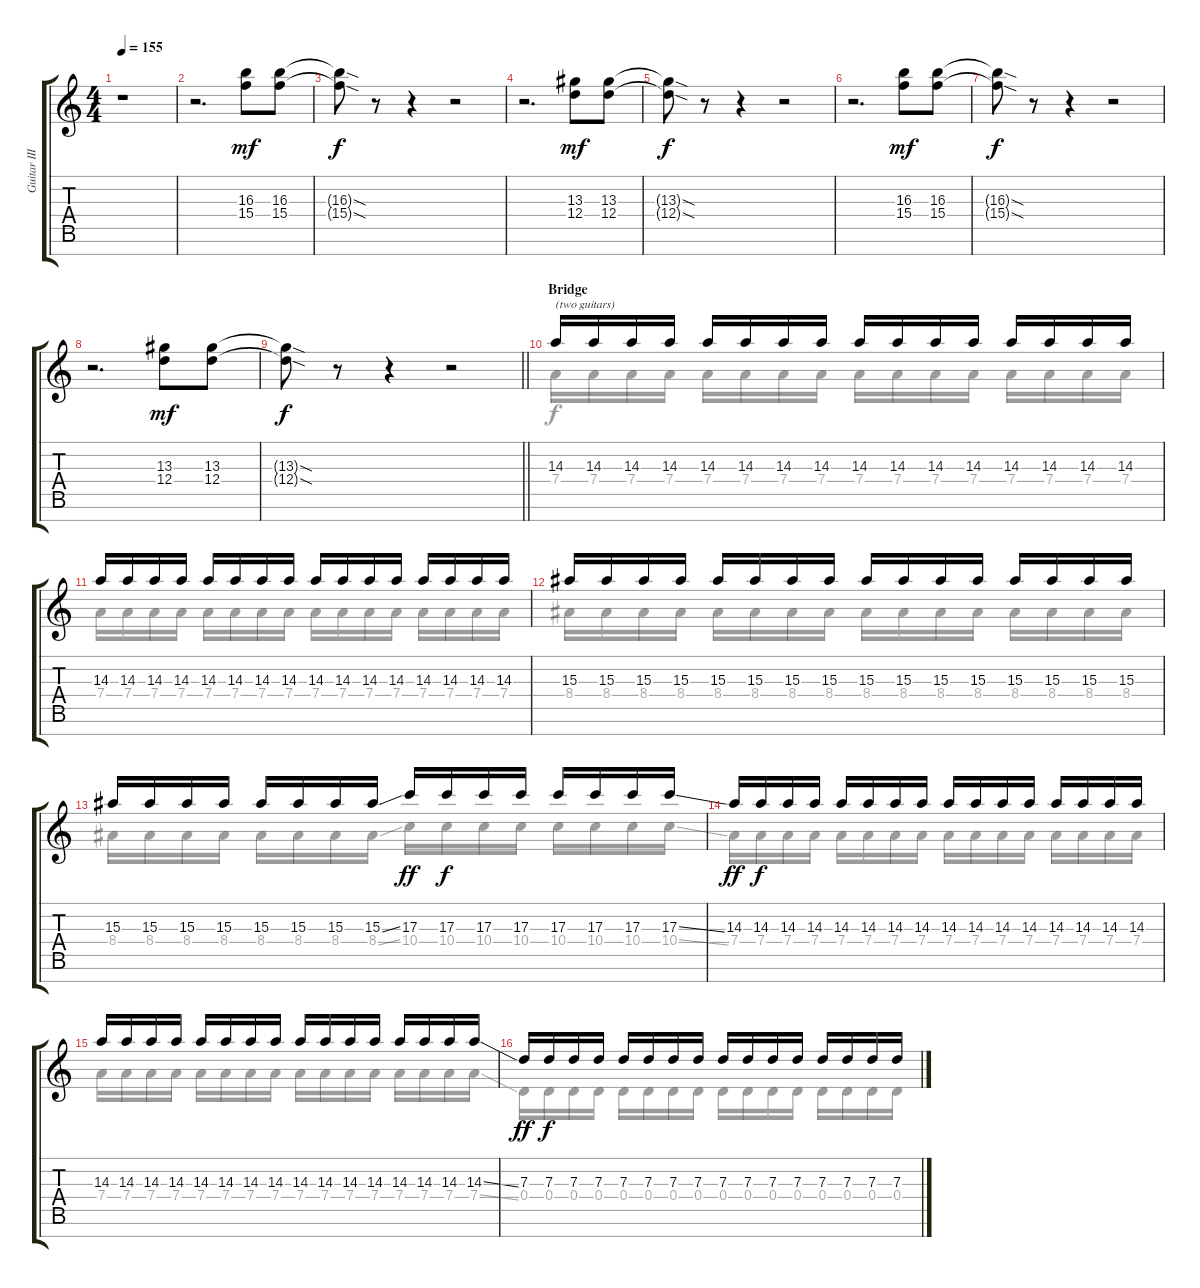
\track ("Guitar III" "Guitar III") {instrument distortionguitar}
\staff {score tabs}
\tuning (E4 B3 G3 D3 A2 E2 B1) {hide}
\voice
\ts (4 4)
\tempo 155
\clef g2
\ks c
r.1{dy ff} |
r.2{d volume 14 balance 12} (16.3 15.4).8{dy mf} (16.3 15.4).8 |
(16.3{sod t} 15.4{sod t}).8{dy f} r.8 r.4 r.2 |
r.2{d} (13.3 12.4).8{dy mf} (13.3 12.4).8 |
(13.3{sod t} 12.4{sod t}).8{dy f} r.8 r.4 r.2 |
r.2{d} (16.3 15.4).8{dy mf} (16.3 15.4).8 |
(16.3{sod t} 15.4{sod t}).8{dy f} r.8 r.4 r.2 |
r.2{d} (13.3 12.4).8{dy mf} (13.3 12.4).8 |
\barLineRight lightlight
(13.3{sod t} 12.4{sod t}).8{dy f} r.8 r.4 r.2 |
\section ("" "Bridge")
14.3.16{txt "(two guitars)" balance 8} 14.3.16 14.3.16 14.3.16 14.3.16 14.3.16 14.3.16 14.3.16 14.3.16 14.3.16 14.3.16 14.3.16 14.3.16 14.3.16 14.3.16 14.3.16 |
14.3.16 14.3.16 14.3.16 14.3.16 14.3.16 14.3.16 14.3.16 14.3.16 14.3.16 14.3.16 14.3.16 14.3.16 14.3.16 14.3.16 14.3.16 14.3.16 |
15.3.16 15.3.16 15.3.16 15.3.16 15.3.16 15.3.16 15.3.16 15.3.16 15.3.16 15.3.16 15.3.16 15.3.16 15.3.16 15.3.16 15.3.16 15.3.16 |
15.3.16 15.3.16 15.3.16 15.3.16 15.3.16 15.3.16 15.3.16 15.3{ss}.16 17.3.16{dy ff} 17.3.16{dy f} 17.3.16 17.3.16 17.3.16 17.3.16 17.3.16 17.3{ss}.16 |
14.3.16{dy ff} 14.3.16{dy f} 14.3.16 14.3.16 14.3.16 14.3.16 14.3.16 14.3.16 14.3.16 14.3.16 14.3.16 14.3.16 14.3.16 14.3.16 14.3.16 14.3.16 |
14.3.16 14.3.16 14.3.16 14.3.16 14.3.16 14.3.16 14.3.16 14.3.16 14.3.16 14.3.16 14.3.16 14.3.16 14.3.16 14.3.16 14.3.16 14.3{ss}.16 |
7.3.16{dy ff} 7.3.16{dy f} 7.3.16 7.3.16 7.3.16 7.3.16 7.3.16 7.3.16 7.3.16 7.3.16 7.3.16 7.3.16 7.3.16 7.3.16 7.3.16 7.3.16
\voice
\clef g2
\ottava regular
\simile none
\ks c
|
|
|
|
|
|
|
|
\barLineRight lightlight
|
7.4.16 7.4.16 7.4.16 7.4.16 7.4.16 7.4.16 7.4.16 7.4.16 7.4.16 7.4.16 7.4.16 7.4.16 7.4.16 7.4.16 7.4.16 7.4.16 |
7.4.16 7.4.16 7.4.16 7.4.16 7.4.16 7.4.16 7.4.16 7.4.16 7.4.16 7.4.16 7.4.16 7.4.16 7.4.16 7.4.16 7.4.16 7.4.16 |
8.4.16 8.4.16 8.4.16 8.4.16 8.4.16 8.4.16 8.4.16 8.4.16 8.4.16 8.4.16 8.4.16 8.4.16 8.4.16 8.4.16 8.4.16 8.4.16 |
8.4.16 8.4.16 8.4.16 8.4.16 8.4.16 8.4.16 8.4.16 8.4{ss}.16 10.4.16{dy ff} 10.4.16{dy f} 10.4.16 10.4.16 10.4.16 10.4.16 10.4.16 10.4{ss}.16 |
7.4.16{dy ff} 7.4.16{dy f} 7.4.16 7.4.16 7.4.16 7.4.16 7.4.16 7.4.16 7.4.16 7.4.16 7.4.16 7.4.16 7.4.16 7.4.16 7.4.16 7.4.16 |
7.4.16 7.4.16 7.4.16 7.4.16 7.4.16 7.4.16 7.4.16 7.4.16 7.4.16 7.4.16 7.4.16 7.4.16 7.4.16 7.4.16 7.4.16 7.4{ss}.16 |
0.4.16{dy ff} 0.4.16{dy f} 0.4.16 0.4.16 0.4.16 0.4.16 0.4.16 0.4.16 0.4.16 0.4.16 0.4.16 0.4.16 0.4.16 0.4.16 0.4.16 0.4.16
